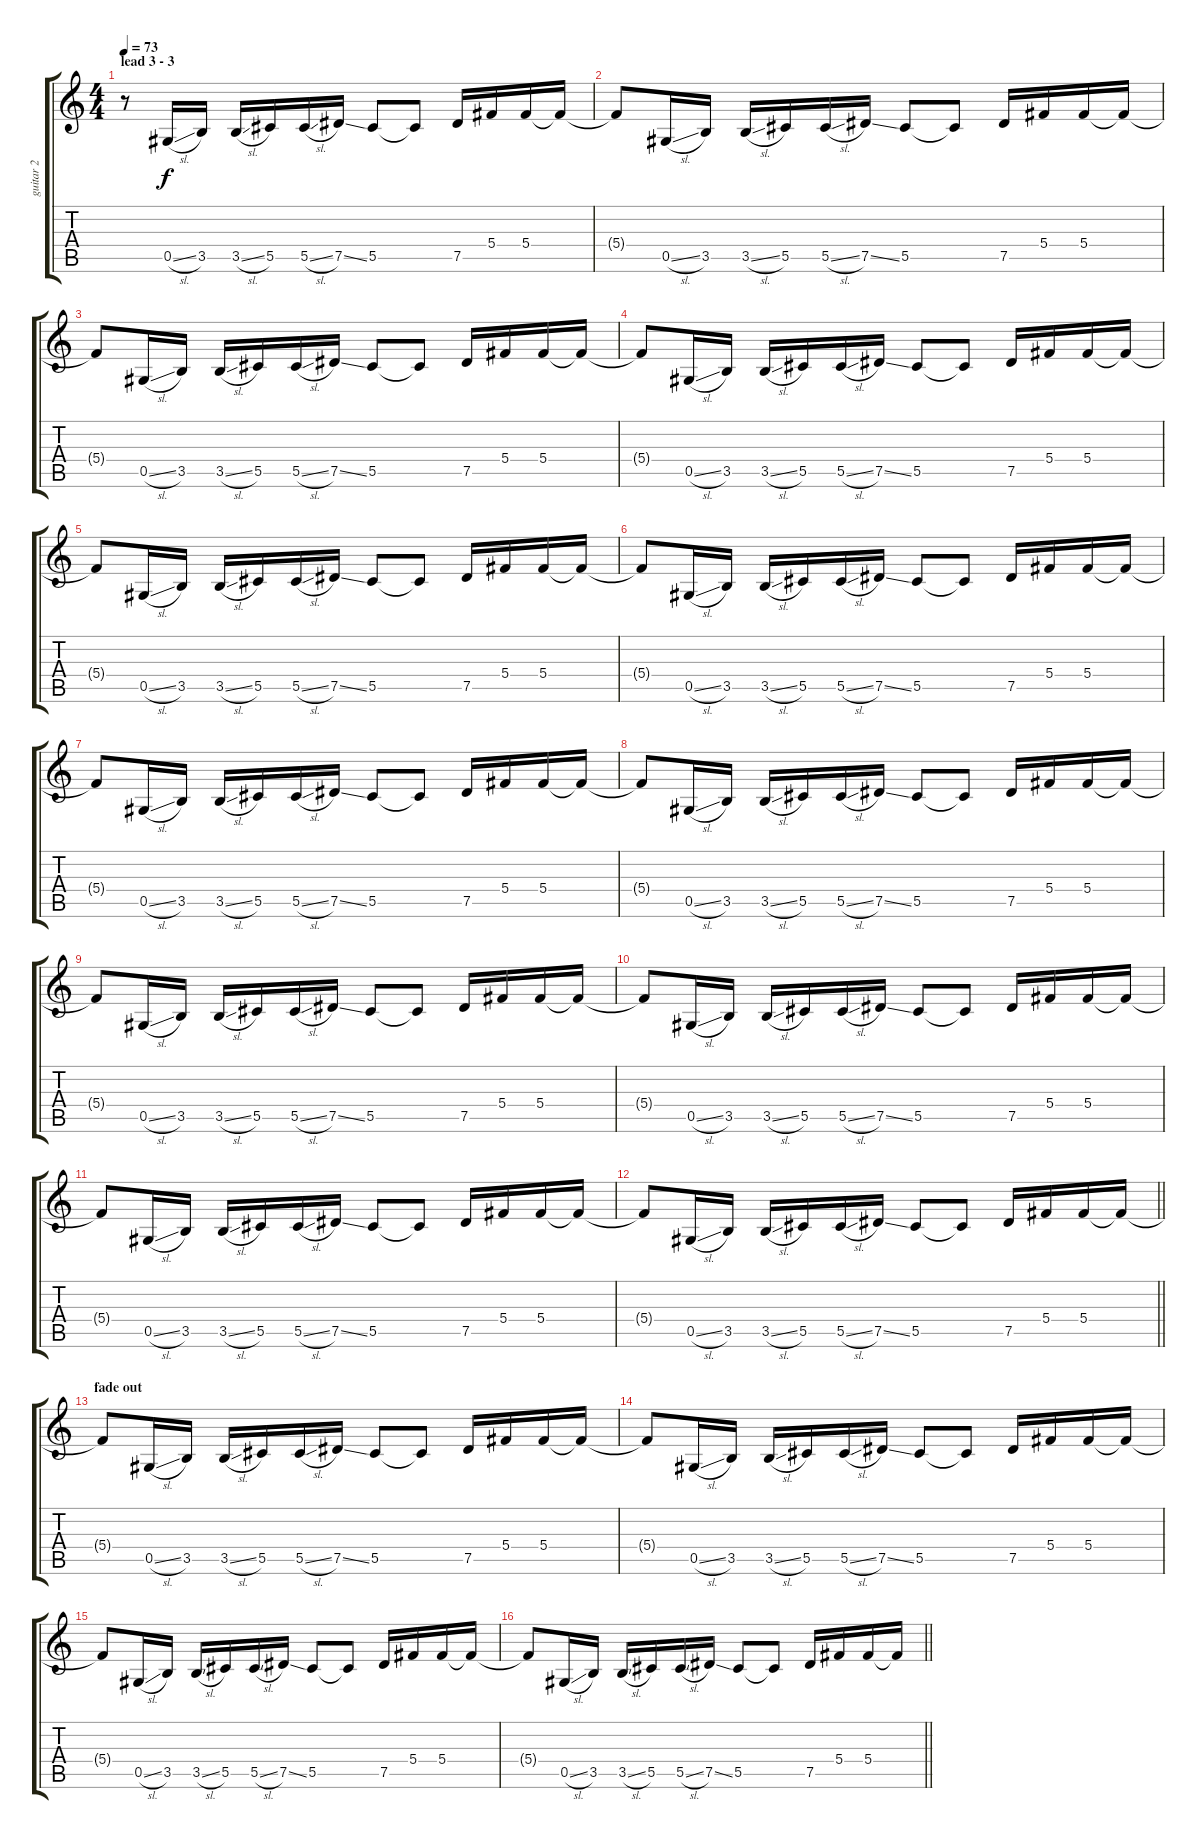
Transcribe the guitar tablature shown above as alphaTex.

\track ("guitar 2" "guitar 2") {instrument overdrivenguitar}
\staff {score tabs}
\tuning (Eb4 Bb3 Gb3 Db3 Ab2 Eb2) {hide}
\ts (4 4)
\section ("" "lead 3 - 3")
\tempo 73
\clef g2
\ks c
r.8{dy f volume 9 instrument overdrivenguitar} 0.5{sl}.16 3.5.16 3.5{sl}.16 5.5.16 5.5{sl}.16 7.5{ss}.16 5.5.8 5.5{t}.8 7.5.16 5.4.16 5.4.16 5.4{t}.16 |
5.4{t}.8 0.5{sl}.16 3.5.16 3.5{sl}.16 5.5.16 5.5{sl}.16 7.5{ss}.16 5.5.8 5.5{t}.8 7.5.16 5.4.16 5.4.16 5.4{t}.16 |
5.4{t}.8 0.5{sl}.16 3.5.16 3.5{sl}.16 5.5.16 5.5{sl}.16 7.5{ss}.16 5.5.8 5.5{t}.8 7.5.16 5.4.16 5.4.16 5.4{t}.16 |
5.4{t}.8 0.5{sl}.16 3.5.16 3.5{sl}.16 5.5.16 5.5{sl}.16 7.5{ss}.16 5.5.8 5.5{t}.8 7.5.16 5.4.16 5.4.16 5.4{t}.16 |
5.4{t}.8 0.5{sl}.16 3.5.16 3.5{sl}.16 5.5.16 5.5{sl}.16 7.5{ss}.16 5.5.8 5.5{t}.8 7.5.16 5.4.16 5.4.16 5.4{t}.16 |
5.4{t}.8 0.5{sl}.16 3.5.16 3.5{sl}.16 5.5.16 5.5{sl}.16 7.5{ss}.16 5.5.8 5.5{t}.8 7.5.16 5.4.16 5.4.16 5.4{t}.16 |
5.4{t}.8 0.5{sl}.16 3.5.16 3.5{sl}.16 5.5.16 5.5{sl}.16 7.5{ss}.16 5.5.8 5.5{t}.8 7.5.16 5.4.16 5.4.16 5.4{t}.16 |
5.4{t}.8 0.5{sl}.16 3.5.16 3.5{sl}.16 5.5.16 5.5{sl}.16 7.5{ss}.16 5.5.8 5.5{t}.8 7.5.16 5.4.16 5.4.16 5.4{t}.16 |
5.4{t}.8 0.5{sl}.16 3.5.16 3.5{sl}.16 5.5.16 5.5{sl}.16 7.5{ss}.16 5.5.8 5.5{t}.8 7.5.16 5.4.16 5.4.16 5.4{t}.16 |
5.4{t}.8 0.5{sl}.16 3.5.16 3.5{sl}.16 5.5.16 5.5{sl}.16 7.5{ss}.16 5.5.8 5.5{t}.8 7.5.16 5.4.16 5.4.16 5.4{t}.16 |
5.4{t}.8 0.5{sl}.16 3.5.16 3.5{sl}.16 5.5.16 5.5{sl}.16 7.5{ss}.16 5.5.8 5.5{t}.8 7.5.16 5.4.16 5.4.16 5.4{t}.16 |
\barLineRight lightlight
5.4{t}.8 0.5{sl}.16 3.5.16 3.5{sl}.16 5.5.16 5.5{sl}.16 7.5{ss}.16 5.5.8 5.5{t}.8 7.5.16 5.4.16 5.4.16 5.4{t}.16 |
\section ("" "fade out")
5.4{t}.8 0.5{sl}.16 3.5.16 3.5{sl}.16 5.5.16 5.5{sl}.16 7.5{ss}.16 5.5.8 5.5{t}.8 7.5.16 5.4.16 5.4.16 5.4{t}.16 |
5.4{t}.8 0.5{sl}.16 3.5.16 3.5{sl}.16 5.5.16 5.5{sl}.16 7.5{ss}.16 5.5.8 5.5{t}.8 7.5.16 5.4.16 5.4.16 5.4{t}.16 |
5.4{t}.8 0.5{sl}.16 3.5.16 3.5{sl}.16 5.5.16 5.5{sl}.16 7.5{ss}.16 5.5.8 5.5{t}.8 7.5.16 5.4.16 5.4.16 5.4{t}.16 |
\barLineRight lightlight
5.4{t}.8 0.5{sl}.16 3.5.16 3.5{sl}.16 5.5.16 5.5{sl}.16 7.5{ss}.16 5.5.8 5.5{t}.8 7.5.16 5.4.16 5.4.16 5.4{t}.16
